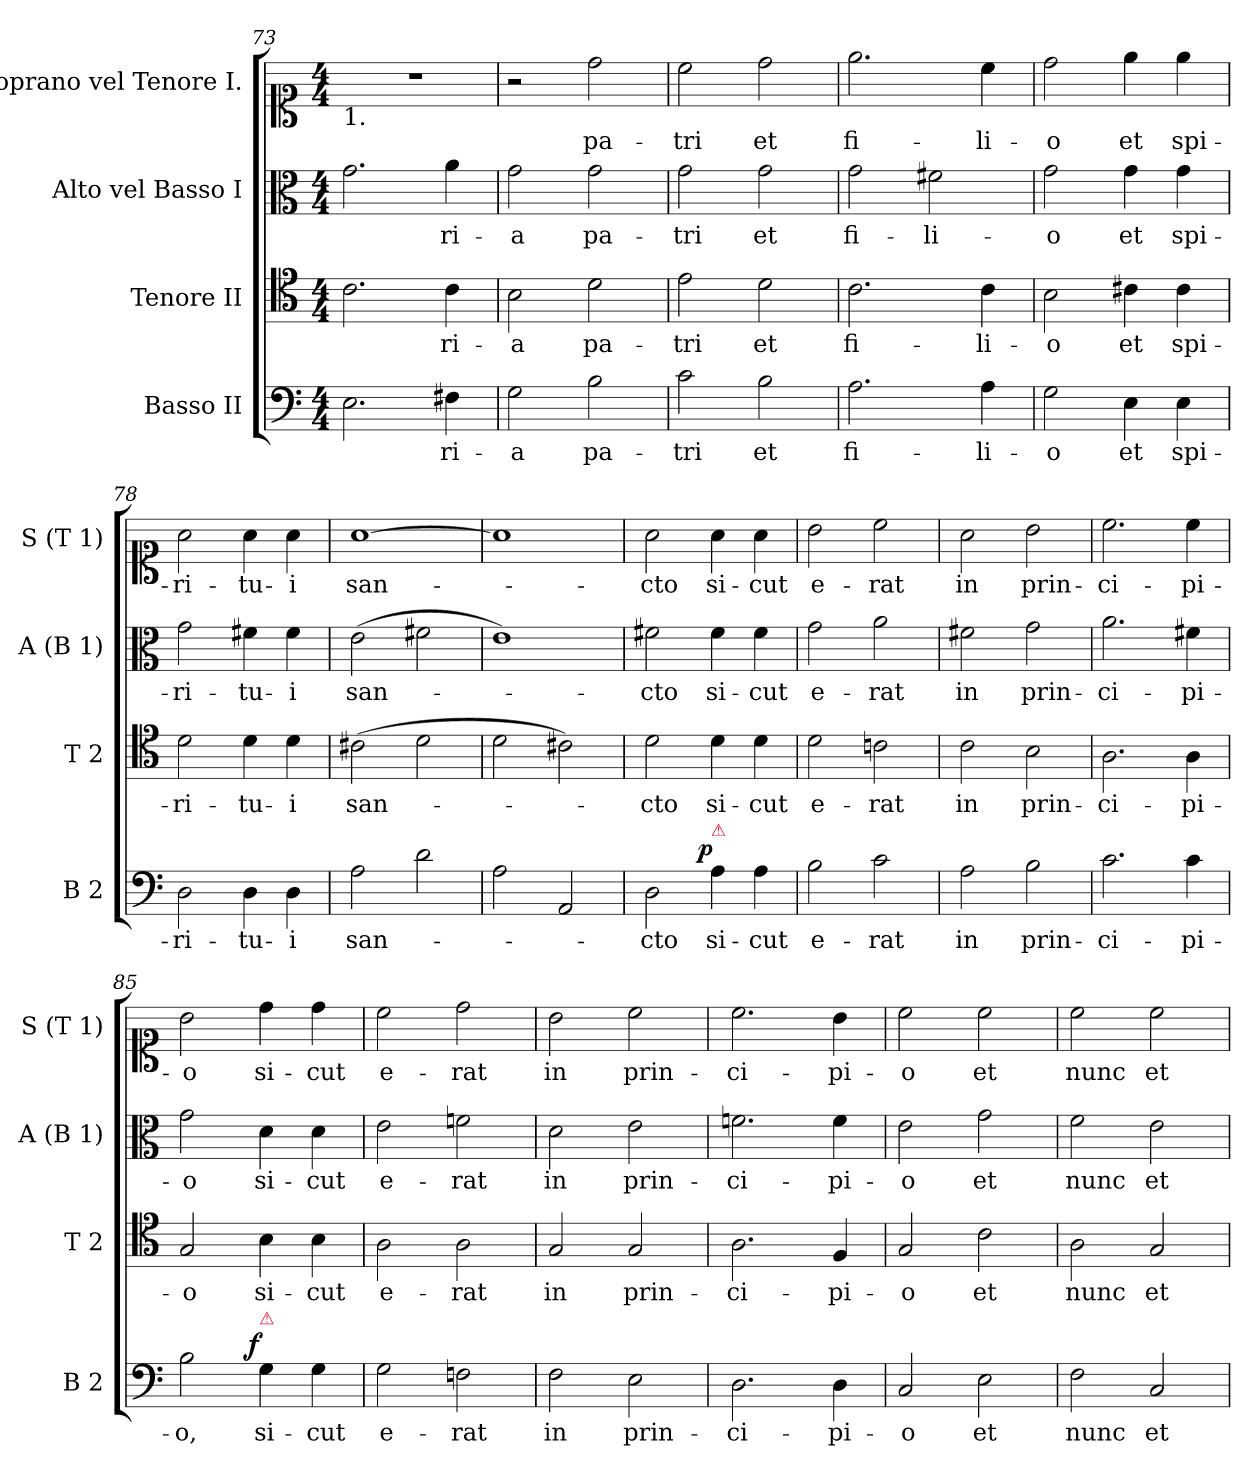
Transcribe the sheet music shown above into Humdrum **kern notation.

**kern	**text	**dynam	**kern	**text	**kern	**text	**kern	**text
*part4	*part4	*part4	*part3	*part3	*part2	*part2	*part1	*part1
*staff4	*staff4	*staff4	*staff3	*staff3	*staff2	*staff2	*staff1	*staff1
*I"Basso II	*	*	*I"Tenore II	*	*I"Alto vel Basso I	*	*I"Soprano vel Tenore I.	*
*I'B 2	*	*	*I'T 2	*	*I'A (B 1)	*	*I'S (T 1)	*
*clefF4	*	*	*clefC4	*	*clefC3	*	*clefC1	*
*k[]	*	*	*k[]	*	*k[]	*	*k[]	*
*C:	*	*	*C:	*	*C:	*	*C:	*
*M4/4	*	*	*M4/4	*	*M4/4	*	*M4/4	*
=73	=73	=73	=73	=73	=73	=73	=73	=73
!	!	!	!	!	!	!	!LO:TX:b:t=1.	!
2.E\	.	.	2.c\	.	2.g\	.	1r	.
4F#X\	-ri-	.	4c\	-ri-	4a\	-ri-	.	.
=74	=74	=74	=74	=74	=74	=74	=74	=74
2G\	-a	.	2B\	-a	2g\	-a	2r	.
2B\	pa-	.	2d\	pa-	2g\	pa-	2dd\	pa-
=75	=75	=75	=75	=75	=75	=75	=75	=75
2c\	-tri	.	2e\	-tri	2g\	-tri	2cc\	-tri
2B\	et	.	2d\	et	2g\	et	2dd\	et
=76	=76	=76	=76	=76	=76	=76	=76	=76
2.A\	fi-	.	2.c\	fi-	2g\	fi-	2.ee\	fi-
.	.	.	.	.	2f#X\	-li-	.	.
4A\	-li-	.	4c\	-li-	.	.	4cc\	-li-
=77	=77	=77	=77	=77	=77	=77	=77	=77
2G\	-o	.	2B\	-o	2g\	-o	2dd\	-o
4E\	et	.	4c#X\	et	4g\	et	4ee\	et
4E\	spi-	.	4c#\	spi-	4g\	spi-	4ee\	spi-
=78	=78	=78	=78	=78	=78	=78	=78	=78
2D\	-ri-	.	2d\	-ri-	2g\	-ri-	2a\	-ri-
4D\	-tu-	.	4d\	-tu-	4f#X\	-tu-	4a\	-tu-
4D\	-i	.	4d\	-i	4f#\	-i	4a\	-i
=79	=79	=79	=79	=79	=79	=79	=79	=79
2A\	san-	.	(>2c#X\	san-	(>2e\	san-	[1a	san-
2d\	.	.	2d\	.	2f#X\	.	.	.
=80	=80	=80	=80	=80	=80	=80	=80	=80
2A\	.	.	2d\	.	1e)	.	1a]	.
2AA/	.	.	2c#X\)	.	.	.	.	.
=81	=81	=81	=81	=81	=81	=81	=81	=81
2D\	-cto	.	2d\	-cto	2f#X\	-cto	2a\	-cto
!LO:TX:a:color=crimson:t=⚠	!	!	!	!	!	!	!	!
!	!	!LO:DY:b:rj	!	!	!	!	!	!
4A\	si-	p.	4d\	si-	4f#\	si-	4a\	si-
4A\	-cut	.	4d\	-cut	4f#\	-cut	4a\	-cut
=82	=82	=82	=82	=82	=82	=82	=82	=82
2B\	e-	.	2d\	e-	2g\	e-	2b\	e-
2c\	-rat	.	2cn\	-rat	2a\	-rat	2cc\	-rat
=83	=83	=83	=83	=83	=83	=83	=83	=83
2A\	in	.	2c\	in	2f#X\	in	2a\	in
2B\	prin-	.	2B\	prin-	2g\	prin-	2b\	prin-
=84	=84	=84	=84	=84	=84	=84	=84	=84
2.c\	-ci-	.	2.A\	-ci-	2.a\	-ci-	2.cc\	-ci-
4c\	-pi-	.	4A\	-pi-	4f#X\	-pi-	4cc\	-pi-
=85	=85	=85	=85	=85	=85	=85	=85	=85
2B\	-o,	.	2G/	-o	2g\	-o	2b\	-o
!LO:TX:a:color=crimson:t=⚠	!	!	!	!	!	!	!	!
!	!	!LO:DY:b:rj	!	!	!	!	!	!
4G\	si-	f.	4B\	si-	4d\	si-	4dd\	si-
4G\	-cut	.	4B\	-cut	4d\	-cut	4dd\	-cut
=86	=86	=86	=86	=86	=86	=86	=86	=86
2G\	e-	.	2A\	e-	2e\	e-	2cc\	e-
2Fn\	-rat	.	2A\	-rat	2fn\	-rat	2dd\	-rat
=87	=87	=87	=87	=87	=87	=87	=87	=87
2F\	in	.	2G/	in	2d\	in	2b\	in
2E\	prin-	.	2G/	prin-	2e\	prin-	2cc\	prin-
=88	=88	=88	=88	=88	=88	=88	=88	=88
2.D\	-ci-	.	2.A\	-ci-	2.fn\	-ci-	2.cc\	-ci-
4D\	-pi-	.	4F/	-pi-	4f\	-pi-	4b\	-pi-
=89	=89	=89	=89	=89	=89	=89	=89	=89
2C/	-o	.	2G/	-o	2e\	-o	2cc\	-o
2E\	et	.	2c\	et	2g\	et	2cc\	et
=90	=90	=90	=90	=90	=90	=90	=90	=90
2F\	nunc	.	2A\	nunc	2f\	nunc	2cc\	nunc
2C/	et	.	2G/	et	2e\	et	2cc\	et
=	=	=	=	=	=	=	=	=
*-	*-	*-	*-	*-	*-	*-	*-	*-
